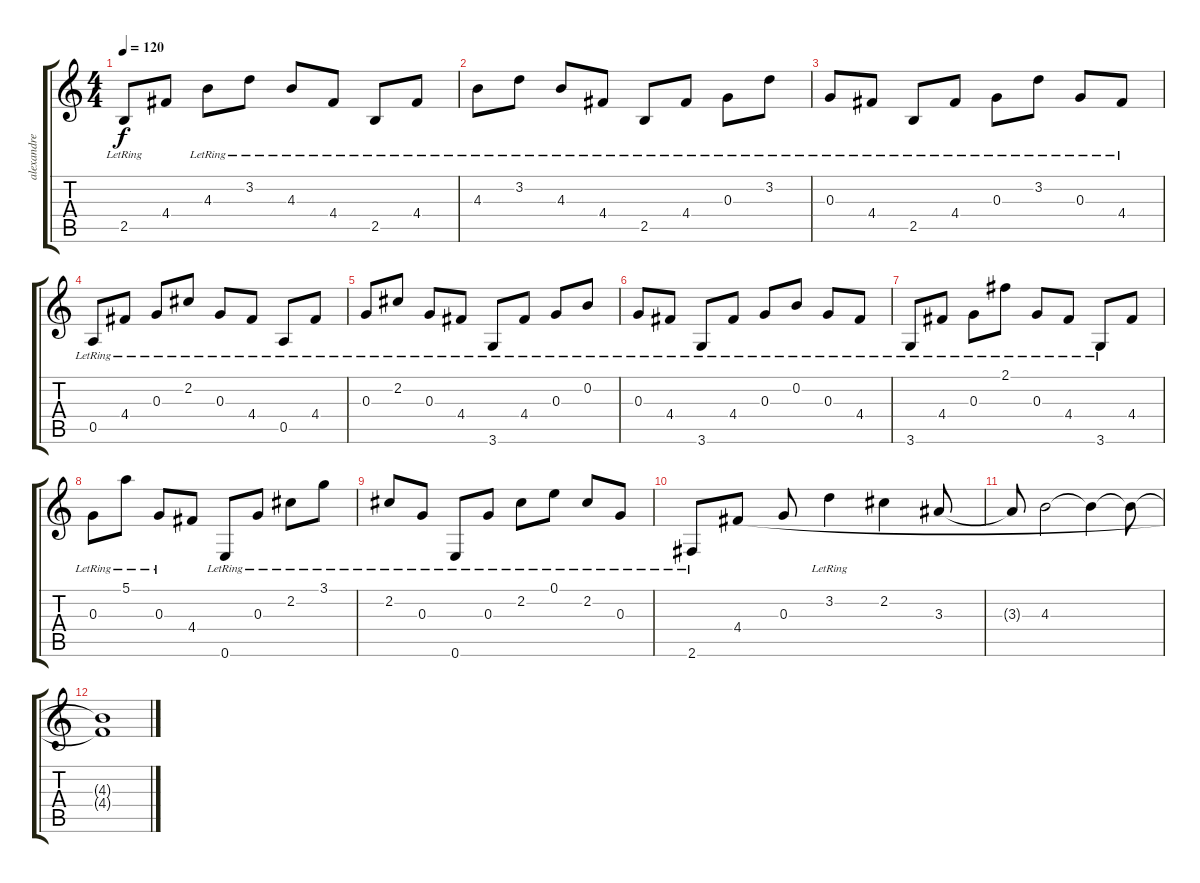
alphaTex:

\track ("alexandre" "alexandre") {instrument acousticguitarsteel}
\staff {score tabs}
\tuning (E4 B3 G3 D3 A2 E2) {hide}
\ts (4 4)
\tempo 120
\clef g2
\ks c
2.5{lr}.8{dy f instrument acousticguitarsteel} 4.4.8 4.3{lr}.8 3.2{lr}.8 4.3{lr}.8 4.4{lr}.8 2.5{lr}.8 4.4{lr}.8 |
4.3{lr}.8 3.2{lr}.8 4.3{lr}.8 4.4{lr}.8 2.5{lr}.8 4.4{lr}.8 0.3{lr}.8 3.2{lr}.8 |
0.3{lr}.8 4.4{lr}.8 2.5{lr}.8 4.4{lr}.8 0.3{lr}.8 3.2{lr}.8 0.3{lr}.8 4.4{lr}.8 |
0.5{lr}.8 4.4{lr}.8 0.3{lr}.8 2.2{lr}.8 0.3{lr}.8 4.4{lr}.8 0.5{lr}.8 4.4{lr}.8 |
0.3{lr}.8 2.2{lr}.8 0.3{lr}.8 4.4{lr}.8 3.6{lr}.8 4.4{lr}.8 0.3{lr}.8 0.2{lr}.8 |
0.3{lr}.8 4.4{lr}.8 3.6{lr}.8 4.4{lr}.8 0.3{lr}.8 0.2{lr}.8 0.3{lr}.8 4.4{lr}.8 |
3.6{lr}.8 4.4{lr}.8 0.3{lr}.8 2.1{lr}.8 0.3{lr}.8 4.4{lr}.8 3.6{lr}.8 4.4.8 |
0.3{lr}.8 5.1{lr}.8 0.3{lr}.8 4.4.8 0.6{lr}.8 0.3{lr}.8 2.2{lr}.8 3.1{lr}.8 |
2.2{lr}.8 0.3{lr}.8 0.6{lr}.8 0.3{lr}.8 2.2{lr}.8 0.1{lr}.8 2.2{lr}.8 0.3{lr}.8 |
2.6{lr}.8 4.4.8 0.3.8 3.2{lr}.4{instrument overdrivenguitar} 2.2.4 3.3.8{instrument overdrivenguitar} |
3.3{t}.8 4.3.2{instrument overdrivenguitar} 4.3{t}.4 4.3{t}.8 |
(4.3{t} 4.4{t}).1
